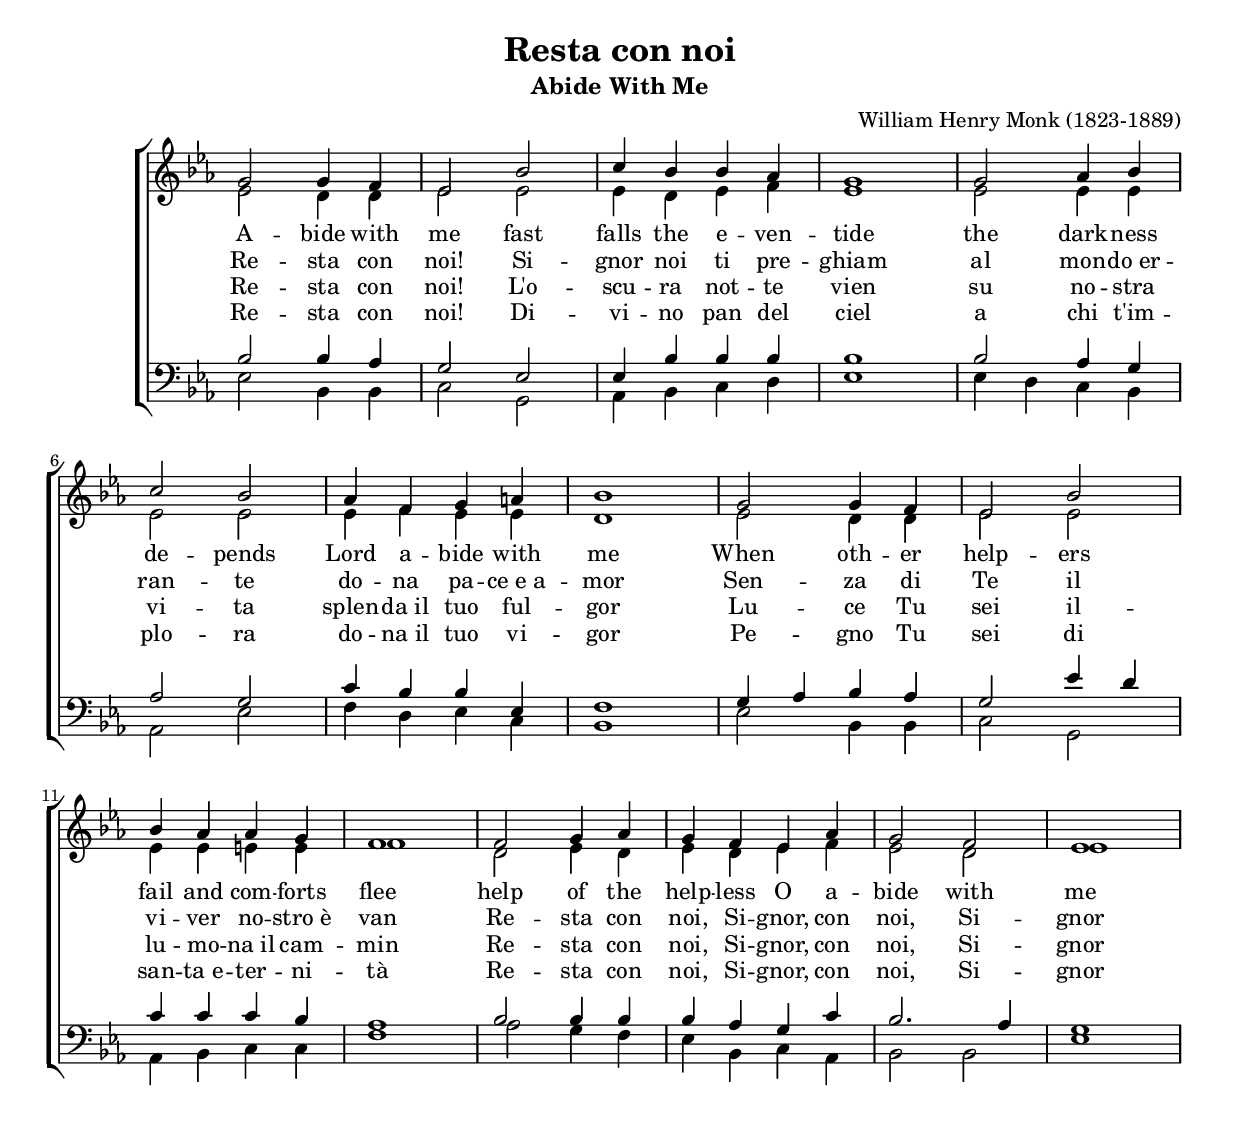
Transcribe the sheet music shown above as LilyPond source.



\version "2.10.0"

#(set-global-staff-size 18.2)
#(ly:set-option 'point-and-click #f)

\header {
	title = "Resta con noi"
	composer = "William Henry Monk (1823-1889)"
	subtitle = "Abide With Me"

	%tagline = "Ricopiato con Lilypond da Alberto Orlandini"
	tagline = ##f
}

global = {
	\time 4/4
	\key ees \major
}

sopMusic = \relative c'' {
	%\stemUp \tieUp \slurUp
	g2 g4 f |
	ees2 bes' |
	c4 bes bes aes |
	g1 |
	g2 aes4 bes | \break
	c2 bes | 
	aes4 f g a |
	bes1 |
	g2 g4 f |
	ees2 bes' | \break
	bes4 aes aes g |
	f1 | 
	f2 g4 aes |
	g f ees aes |
	g2 f |
	ees1
}

altoMusic = \relative c' {
	%\stemDown \tieDown \slurDown
	ees2 d4 d |
	ees2 ees |
	es4 d ees f |
	ees1 |
	ees2 ees4 ees |
	ees2 ees |
	ees4 f ees ees |
	d1 |
	ees2 d4 d |
	ees2 ees |
	ees4 ees e e |
	f1 |
	d2 ees4 d |
	ees d ees f |
	ees2 d |
	ees1
}

tenorMusic = \relative c' {
	%\stemDown \tieDown \slurDown
	bes2 bes4 aes |
	g2 ees |
	ees4 bes' bes bes |
	bes1 |
	bes2 aes4 g |
	aes2 g |
	c4 bes bes ees, |
	f1 |
	g4 aes bes aes |
	g2 ees'4 d |
	c4 c c bes |
	aes1 |
	bes2 bes4 bes |
	bes aes g c |
	bes2. aes4 |
	g1
}

bassMusic = \relative c {
	%\stemDown \tieDown \slurDown
	ees2 bes4 bes |
	c2 g |
	aes4 bes c d |
	ees1 |
	ees4 d c bes |
	aes2 ees' |
	f4 d ees c |
	bes1 |
	ees2 bes4 bes |
	c2 g |
	aes4 bes c c |
	f1 |
	aes2 g4 f |
	ees bes c aes |
	bes2 bes |
	ees1
}


Wordsa = \lyricmode {
	A -- bide with me fast falls the e -- ven -- tide
	the dark -- ness de -- pends Lord a -- bide with me
	When oth -- er help -- ers fail and com -- forts flee
	help of the help -- less O a -- bide with me
}

Wordsb = \lyricmode {
	Re -- sta con noi! Si -- gnor noi ti pre -- ghiam
	al mon -- "do er" -- ran -- te do -- na pa -- "ce e a" -- mor
	Sen -- za di Te il vi -- ver no -- "stro è" van
	Re -- sta con noi, Si -- gnor, con noi, Si -- gnor
}

Wordsc = \lyricmode {
	Re -- sta con noi! L'o -- scu -- ra not -- te vien
	su no -- stra vi -- ta splen -- "da il" tuo ful -- gor
	Lu -- ce Tu sei il -- lu -- mo -- "na il" cam -- min
	Re -- sta con noi, Si -- gnor, con noi, Si -- gnor
}

Wordsd = \lyricmode {
	Re -- sta con noi! Di -- vi -- no pan del ciel
	a chi t'im -- plo -- ra do -- "na il" tuo vi -- gor
	Pe -- gno Tu sei di san -- "ta e" -- ter -- ni -- tà
	Re -- sta con noi, Si -- gnor, con noi, Si -- gnor
}

\score {
	\new ChoirStaff
	<<
	        \new Staff = women
		\with {
			\remove "Time_signature_engraver"
		}
		<<
			\clef "G"
		        \new Voice = "sopranos"
				\with {
					\override DynamicLineSpanner #'direction = #+1
					\override DynamicLineSpanner #'padding = #0
				}
				{ \voiceOne << \global \sopMusic >> }
		        \new Voice = "altos"
				{ \voiceTwo << \global \altoMusic >> }
	        >>
		
		\new Lyrics = "wordsa" { s1 }
		\new Lyrics = "wordsb" { s1 }
		\new Lyrics = "wordsc" { s1 }
		\new Lyrics = "wordsd" { s1 }
		
	        \new Staff = men
		\with {
			\remove "Time_signature_engraver"
		}
		<<
		        \clef "F"
		        \new Voice = "tenors"
				{ \voiceOne <<\global \tenorMusic >> }
		        \new Voice = "basses"
				\with {
					\override DynamicLineSpanner #'direction = #+1
					\override DynamicLineSpanner #'padding = #2
				}
				{ \voiceTwo <<\global \bassMusic >> }
	        >>
		
		\context Lyrics = wordsa \lyricsto sopranos \Wordsa
		\context Lyrics = wordsb \lyricsto sopranos \Wordsb
		\context Lyrics = wordsc \lyricsto sopranos \Wordsc
		\context Lyrics = wordsd \lyricsto sopranos \Wordsd
		
	>>

	\layout {
		% a little smaller so lyrics can be closer to the staff
	        \context {
		        \Staff
			\override VerticalAxisGroup #'minimum-Y-extent = #'(-3 . 3)
	        }
	        % move dynamics up and down
	        %\context {
		%	\Voice
		%	\override DynamicLineSpanner #'direction = #+1
		%	\override DynamicLineSpanner #'padding = #0
	        %}
	}

	\midi {
		\context {
			\Score
				tempoWholesPerMinute = #(ly:make-moment 80 4)
		}
	}
}


